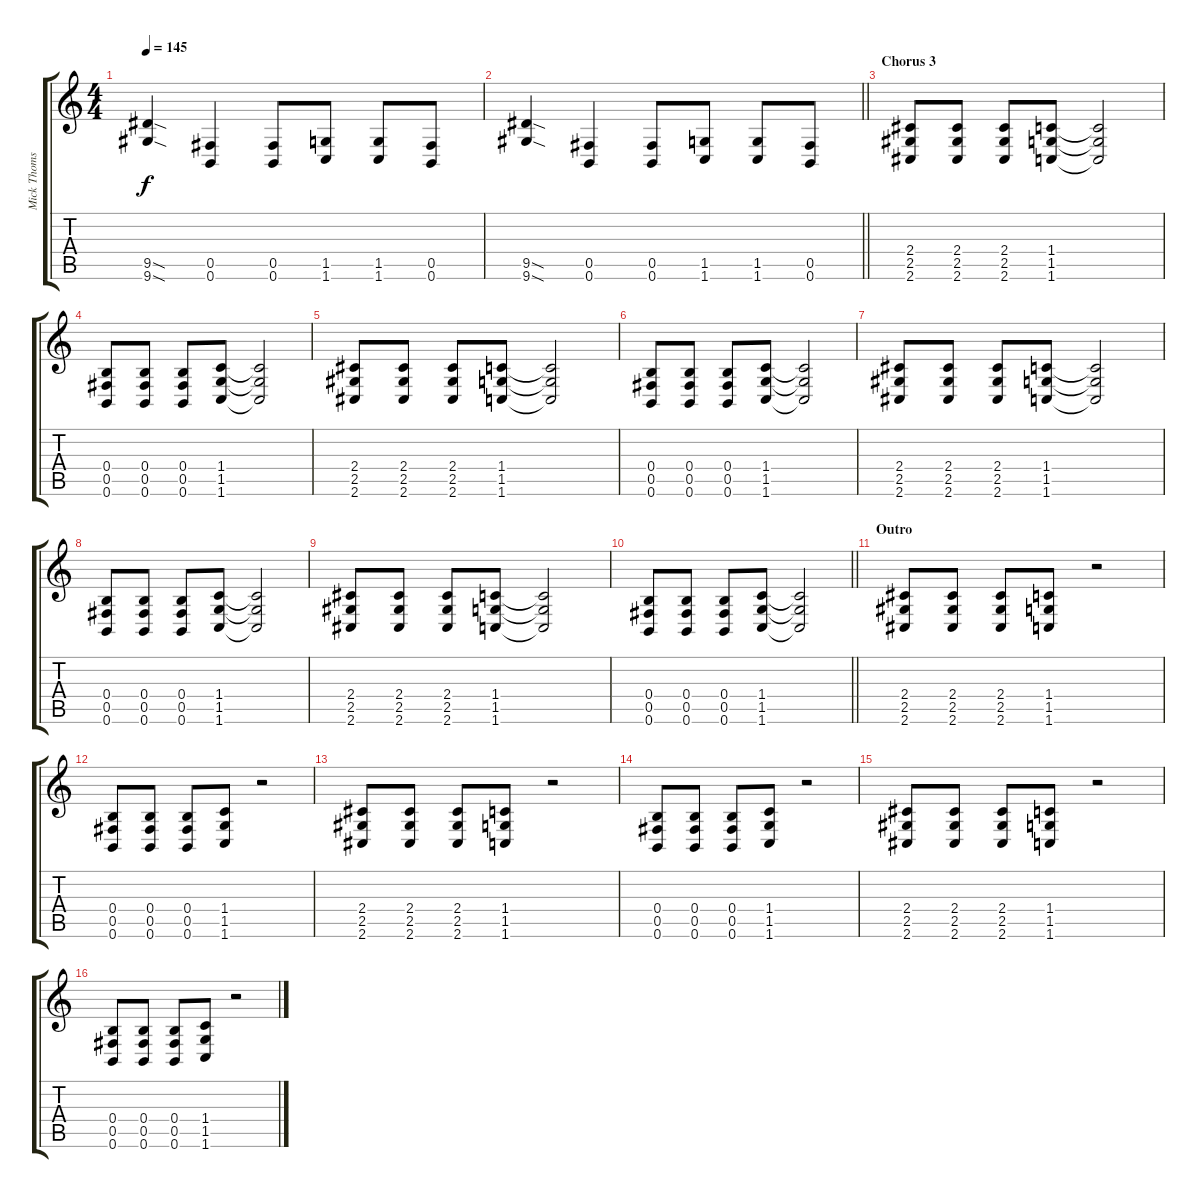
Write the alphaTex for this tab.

\track ("Mick Thomson" "Mick Thoms") {instrument overdrivenguitar}
\staff {score tabs}
\tuning (Db4 Ab3 E3 B2 Gb2 B1) {hide}
\ts (4 4)
\tempo 145
\clef g2
\ks c
(9.5{sod} 9.6{sod}).4{dy f} (0.5 0.6).4 (0.5 0.6).8 (1.5 1.6).8 (1.5 1.6).8 (0.5 0.6).8 |
\barLineRight lightlight
(9.5{sod} 9.6{sod}).4 (0.5 0.6).4 (0.5 0.6).8 (1.5 1.6).8 (1.5 1.6).8 (0.5 0.6).8 |
\section ("" "Chorus 3")
(2.4 2.5 2.6).8{volume 13} (2.4 2.5 2.6).8 (2.4 2.5 2.6).8 (1.4 1.5 1.6).8 (1.4{t} 1.5{t} 1.6{t}).2 |
(0.4 0.5 0.6).8 (0.4 0.5 0.6).8 (0.4 0.5 0.6).8 (1.4 1.5 1.6).8 (1.4{t} 1.5{t} 1.6{t}).2 |
(2.4 2.5 2.6).8 (2.4 2.5 2.6).8 (2.4 2.5 2.6).8 (1.4 1.5 1.6).8 (1.4{t} 1.5{t} 1.6{t}).2 |
(0.4 0.5 0.6).8 (0.4 0.5 0.6).8 (0.4 0.5 0.6).8 (1.4 1.5 1.6).8 (1.4{t} 1.5{t} 1.6{t}).2 |
(2.4 2.5 2.6).8 (2.4 2.5 2.6).8 (2.4 2.5 2.6).8 (1.4 1.5 1.6).8 (1.4{t} 1.5{t} 1.6{t}).2 |
(0.4 0.5 0.6).8 (0.4 0.5 0.6).8 (0.4 0.5 0.6).8 (1.4 1.5 1.6).8 (1.4{t} 1.5{t} 1.6{t}).2 |
(2.4 2.5 2.6).8 (2.4 2.5 2.6).8 (2.4 2.5 2.6).8 (1.4 1.5 1.6).8 (1.4{t} 1.5{t} 1.6{t}).2 |
\barLineRight lightlight
(0.4 0.5 0.6).8 (0.4 0.5 0.6).8 (0.4 0.5 0.6).8 (1.4 1.5 1.6).8 (1.4{t} 1.5{t} 1.6{t}).2 |
\section ("" "Outro")
(2.4 2.5 2.6).8 (2.4 2.5 2.6).8 (2.4 2.5 2.6).8 (1.4 1.5 1.6).8 r.2 |
(0.4 0.5 0.6).8 (0.4 0.5 0.6).8 (0.4 0.5 0.6).8 (1.4 1.5 1.6).8 r.2 |
(2.4 2.5 2.6).8 (2.4 2.5 2.6).8 (2.4 2.5 2.6).8 (1.4 1.5 1.6).8 r.2 |
(0.4 0.5 0.6).8 (0.4 0.5 0.6).8 (0.4 0.5 0.6).8 (1.4 1.5 1.6).8 r.2 |
(2.4 2.5 2.6).8 (2.4 2.5 2.6).8 (2.4 2.5 2.6).8 (1.4 1.5 1.6).8 r.2 |
(0.4 0.5 0.6).8 (0.4 0.5 0.6).8 (0.4 0.5 0.6).8 (1.4 1.5 1.6).8 r.2
